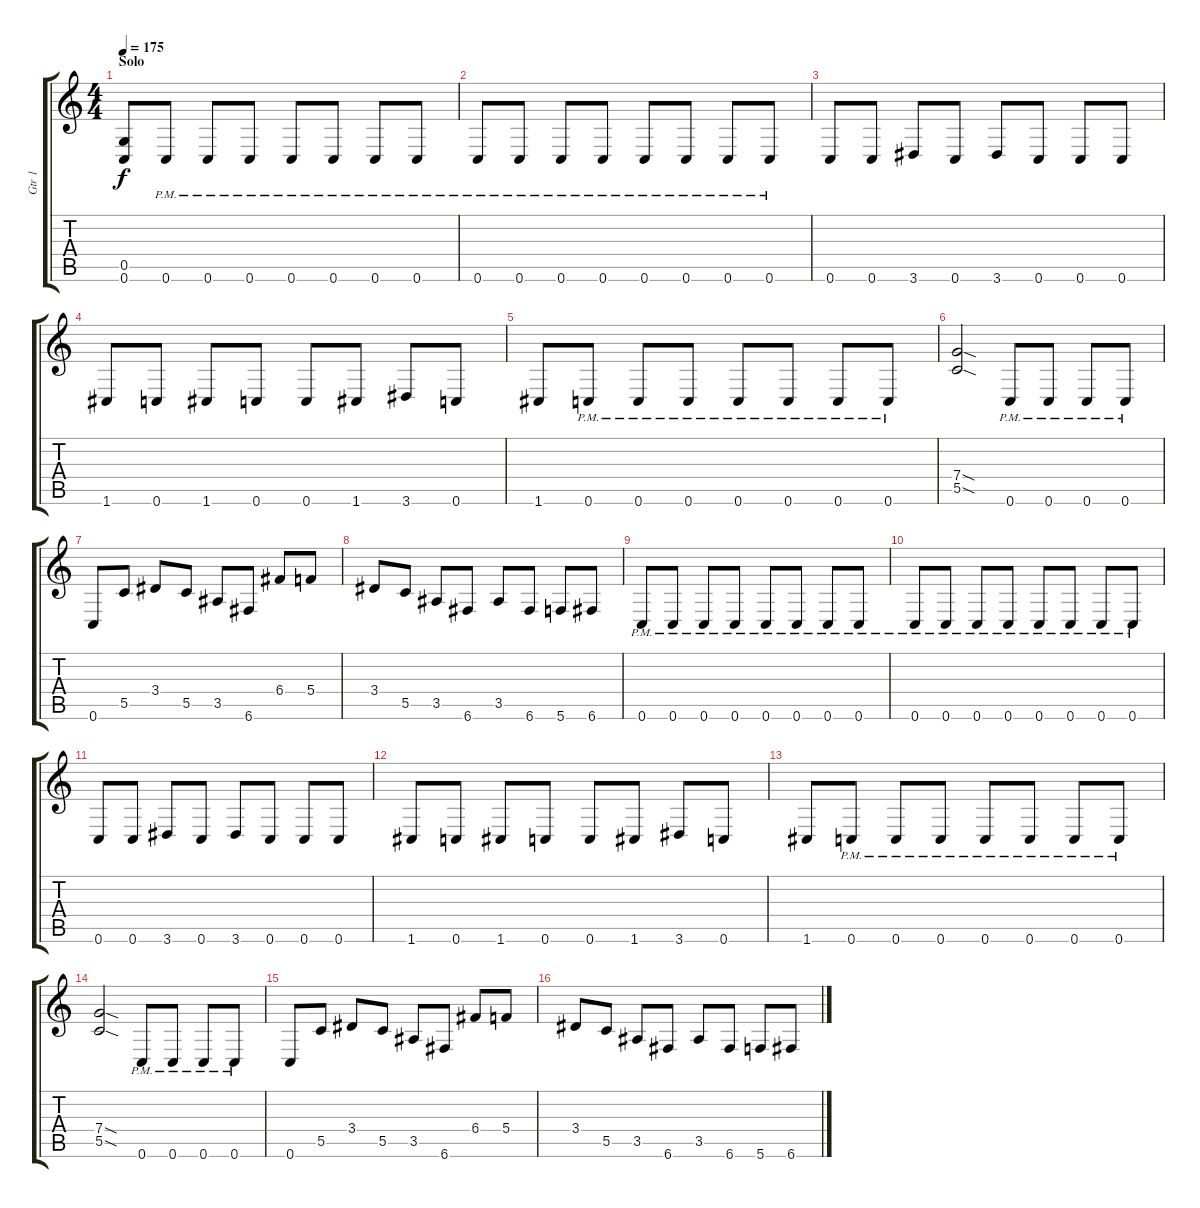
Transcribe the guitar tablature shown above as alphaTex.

\track ("Gtr 1" "Gtr 1") {instrument distortionguitar}
\staff {score tabs}
\tuning (D4 A3 F3 C3 G2 C2) {hide}
\ts (4 4)
\section ("" "Solo")
\tempo 175
\clef g2
\ks c
(0.5 0.6).8{dy f} 0.6{pm}.8 0.6{pm}.8 0.6{pm}.8 0.6{pm}.8 0.6{pm}.8 0.6{pm}.8 0.6{pm}.8 |
0.6{pm}.8 0.6{pm}.8 0.6{pm}.8 0.6{pm}.8 0.6{pm}.8 0.6{pm}.8 0.6{pm}.8 0.6{pm}.8 |
0.6.8 0.6.8 3.6.8 0.6.8 3.6.8 0.6.8 0.6.8 0.6.8 |
1.6.8 0.6.8 1.6.8 0.6.8 0.6.8 1.6.8 3.6.8 0.6.8 |
1.6.8 0.6{pm}.8 0.6{pm}.8 0.6{pm}.8 0.6{pm}.8 0.6{pm}.8 0.6{pm}.8 0.6{pm}.8 |
(7.4{sod} 5.5{sod}).2 0.6{pm}.8 0.6{pm}.8 0.6{pm}.8 0.6{pm}.8 |
0.6.8 5.5.8 3.4.8 5.5.8 3.5.8 6.6.8 6.4.8 5.4.8 |
3.4.8 5.5.8 3.5.8 6.6.8 3.5.8 6.6.8 5.6.8 6.6.8 |
0.6{pm}.8 0.6{pm}.8 0.6{pm}.8 0.6{pm}.8 0.6{pm}.8 0.6{pm}.8 0.6{pm}.8 0.6{pm}.8 |
0.6{pm}.8 0.6{pm}.8 0.6{pm}.8 0.6{pm}.8 0.6{pm}.8 0.6{pm}.8 0.6{pm}.8 0.6{pm}.8 |
0.6.8 0.6.8 3.6.8 0.6.8 3.6.8 0.6.8 0.6.8 0.6.8 |
1.6.8 0.6.8 1.6.8 0.6.8 0.6.8 1.6.8 3.6.8 0.6.8 |
1.6.8 0.6{pm}.8 0.6{pm}.8 0.6{pm}.8 0.6{pm}.8 0.6{pm}.8 0.6{pm}.8 0.6{pm}.8 |
(7.4{sod} 5.5{sod}).2 0.6{pm}.8 0.6{pm}.8 0.6{pm}.8 0.6{pm}.8 |
0.6.8 5.5.8 3.4.8 5.5.8 3.5.8 6.6.8 6.4.8 5.4.8 |
3.4.8 5.5.8 3.5.8 6.6.8 3.5.8 6.6.8 5.6.8 6.6.8
